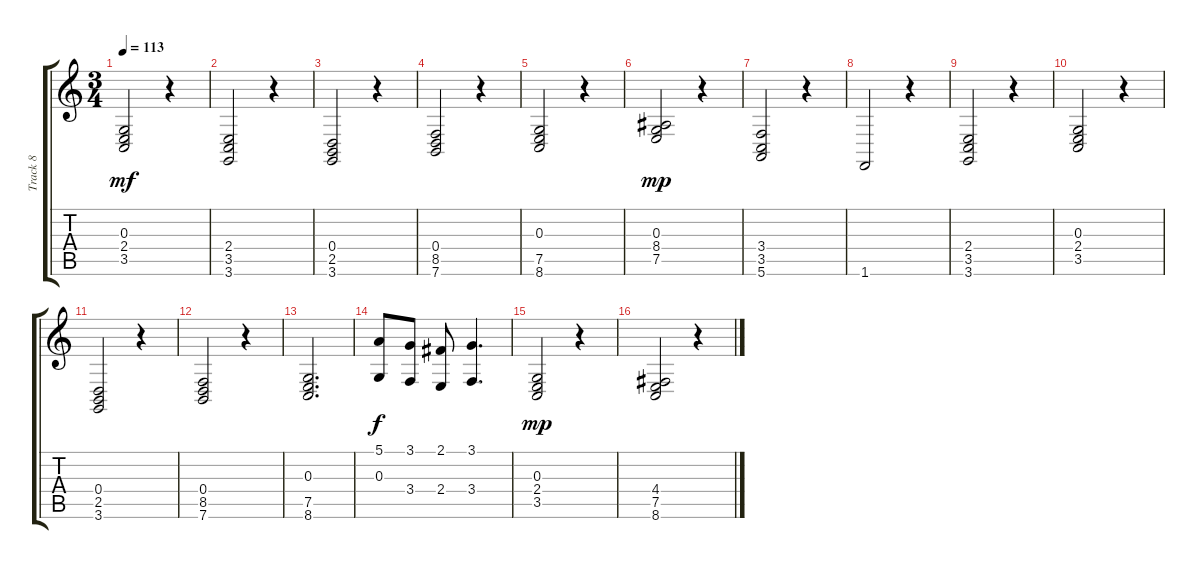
\track ("Track 8" "Track 8") {instrument pad1newage}
\staff {score tabs}
\tuning (E4 B3 G3 D3 A2 E2) {hide}
\ts (3 4)
\tempo 113
\clef g2
\ks c
(0.3 2.4 3.5).2{dy mf} r.4 |
(2.4 3.5 3.6).2 r.4 |
(0.4 2.5 3.6).2 r.4 |
(0.4 8.5 7.6).2 r.4 |
(0.3 7.5 8.6).2 r.4 |
(0.3 8.4 7.5).2{dy mp} r.4 |
(3.4 3.5 5.6).2 r.4 |
1.6.2 r.4 |
(2.4 3.5 3.6).2 r.4 |
(0.3 2.4 3.5).2 r.4 |
(0.4 2.5 3.6).2 r.4 |
(0.4 8.5 7.6).2 r.4 |
(0.3 7.5 8.6).2{d} |
(5.1 0.3).8{dy f} (3.1 3.4).8 (2.1 2.4).8 (3.1 3.4).4{d} |
(0.3 2.4 3.5).2{dy mp} r.4 |
(4.4 7.5 8.6).2 r.4
